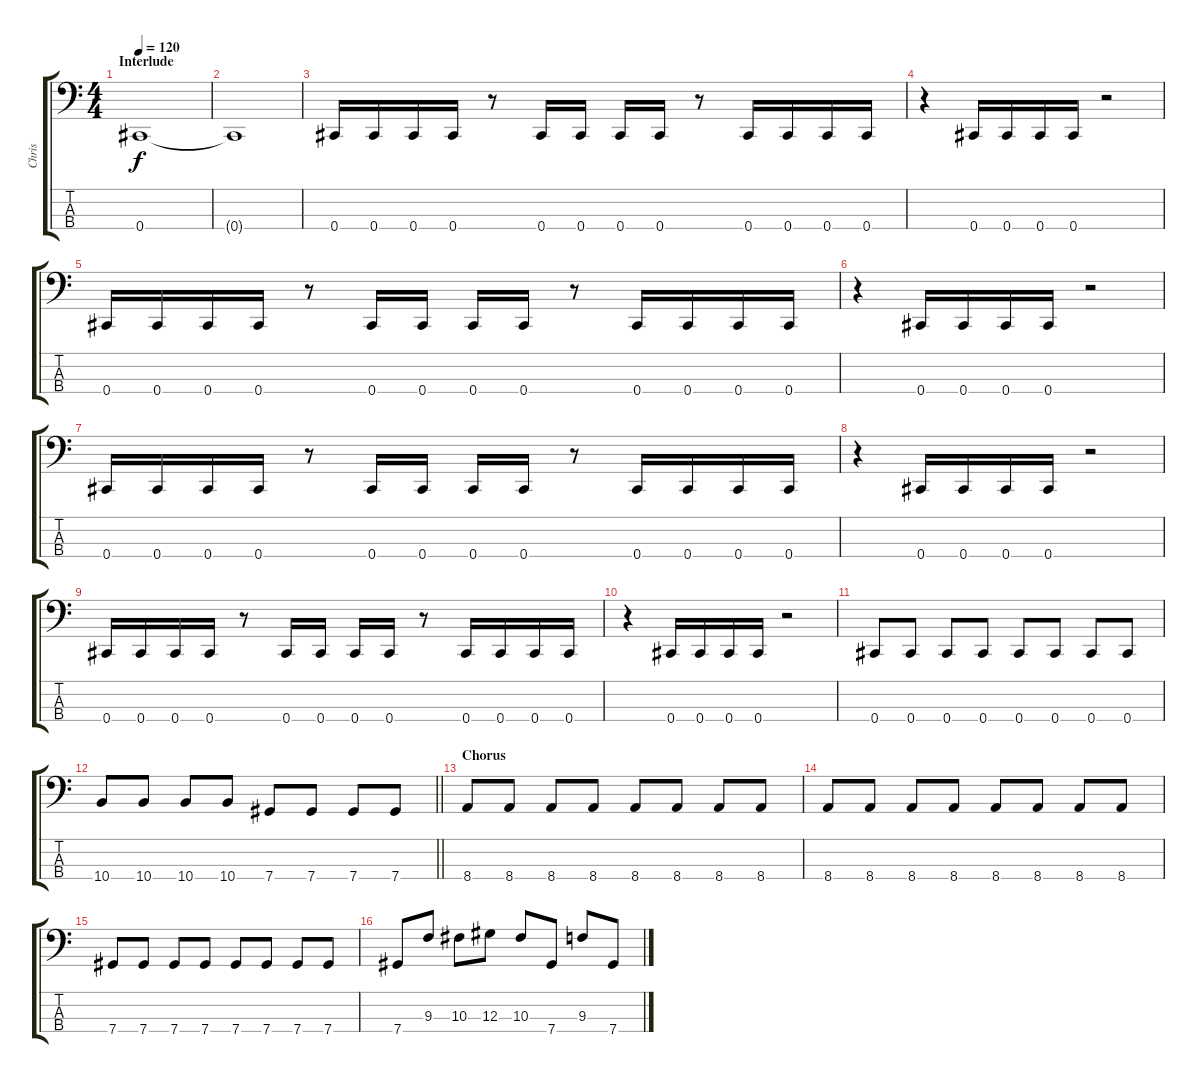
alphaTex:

\track ("Chris" "Chris") {instrument electricbasspick}
\staff {score tabs}
\tuning (Gb2 Db2 Ab1 Db1) {hide}
\ts (4 4)
\section ("" "Interlude")
\tempo 120
\clef f4
\ks c
0.4.1{dy f} |
0.4{t}.1 |
0.4.16 0.4.16 0.4.16 0.4.16 r.8 0.4.16 0.4.16 0.4.16 0.4.16 r.8 0.4.16 0.4.16 0.4.16 0.4.16 |
r.4 0.4.16 0.4.16 0.4.16 0.4.16 r.2 |
0.4.16 0.4.16 0.4.16 0.4.16 r.8 0.4.16 0.4.16 0.4.16 0.4.16 r.8 0.4.16 0.4.16 0.4.16 0.4.16 |
r.4 0.4.16 0.4.16 0.4.16 0.4.16 r.2 |
0.4.16 0.4.16 0.4.16 0.4.16 r.8 0.4.16 0.4.16 0.4.16 0.4.16 r.8 0.4.16 0.4.16 0.4.16 0.4.16 |
r.4 0.4.16 0.4.16 0.4.16 0.4.16 r.2 |
0.4.16 0.4.16 0.4.16 0.4.16 r.8 0.4.16 0.4.16 0.4.16 0.4.16 r.8 0.4.16 0.4.16 0.4.16 0.4.16 |
r.4 0.4.16 0.4.16 0.4.16 0.4.16 r.2 |
0.4.8 0.4.8 0.4.8 0.4.8 0.4.8 0.4.8 0.4.8 0.4.8 |
\barLineRight lightlight
10.4.8 10.4.8 10.4.8 10.4.8 7.4.8 7.4.8 7.4.8 7.4.8 |
\section ("" "Chorus")
8.4.8 8.4.8 8.4.8 8.4.8 8.4.8 8.4.8 8.4.8 8.4.8 |
8.4.8 8.4.8 8.4.8 8.4.8 8.4.8 8.4.8 8.4.8 8.4.8 |
7.4.8 7.4.8 7.4.8 7.4.8 7.4.8 7.4.8 7.4.8 7.4.8 |
7.4.8 9.3.8 10.3.8 12.3.8 10.3.8 7.4.8 9.3.8 7.4.8
